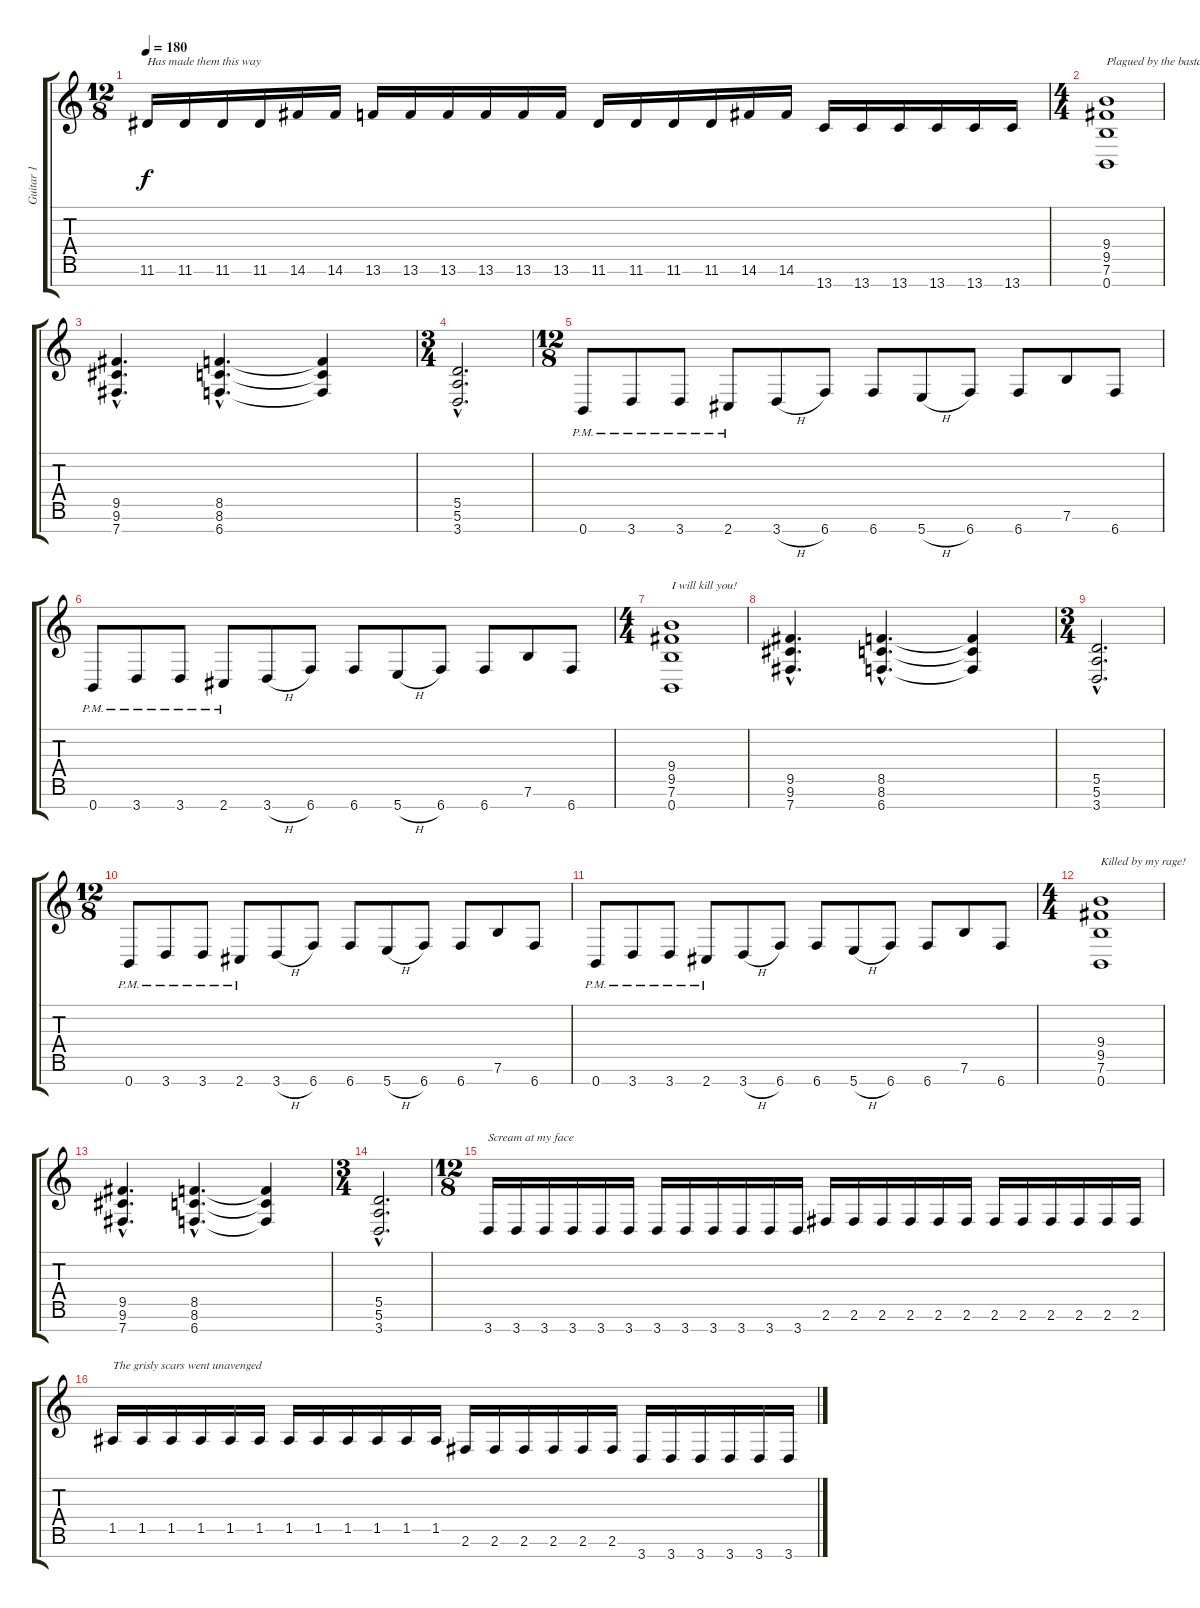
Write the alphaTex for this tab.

\track ("Guitar 1" "Guitar 1") {instrument distortionguitar}
\staff {score tabs}
\tuning (E4 B3 G3 D3 A2 E2 B1) {hide}
\ts (12 8)
\tempo 180
\clef g2
\ks c
11.6.16{txt "Has made them this way" dy f} 11.6.16 11.6.16 11.6.16 14.6.16 14.6.16 13.6.16 13.6.16 13.6.16 13.6.16 13.6.16 13.6.16 11.6.16 11.6.16 11.6.16 11.6.16 14.6.16 14.6.16 13.7.16 13.7.16 13.7.16 13.7.16 13.7.16 13.7.16 |
\ts (4 4)
(9.4 9.5 7.6 0.7).1{txt "Plagued by the bastards"} |
(9.5{hac} 9.6{hac} 7.7{hac}).4{d} (8.5{hac} 8.6{hac} 6.7{hac}).4{d} (8.5{t} 8.6{t} 6.7{t}).4 |
\ts (3 4)
(5.5{hac} 5.6{hac} 3.7{hac}).2{d} |
\ts (12 8)
0.7{pm}.8 3.7{pm}.8 3.7{pm}.8 2.7{pm}.8 3.7{h}.8 6.7.8 6.7.8 5.7{h}.8 6.7.8 6.7.8 7.6.8 6.7.8 |
0.7{pm}.8 3.7{pm}.8 3.7{pm}.8 2.7{pm}.8 3.7{h}.8 6.7.8 6.7.8 5.7{h}.8 6.7.8 6.7.8 7.6.8 6.7.8 |
\ts (4 4)
(9.4 9.5 7.6 0.7).1{txt "I will kill you!"} |
(9.5{hac} 9.6{hac} 7.7{hac}).4{d} (8.5{hac} 8.6{hac} 6.7{hac}).4{d} (8.5{t} 8.6{t} 6.7{t}).4 |
\ts (3 4)
(5.5{hac} 5.6{hac} 3.7{hac}).2{d} |
\ts (12 8)
0.7{pm}.8 3.7{pm}.8 3.7{pm}.8 2.7{pm}.8 3.7{h}.8 6.7.8 6.7.8 5.7{h}.8 6.7.8 6.7.8 7.6.8 6.7.8 |
0.7{pm}.8 3.7{pm}.8 3.7{pm}.8 2.7{pm}.8 3.7{h}.8 6.7.8 6.7.8 5.7{h}.8 6.7.8 6.7.8 7.6.8 6.7.8 |
\ts (4 4)
(9.4 9.5 7.6 0.7).1{txt "Killed by my rage!"} |
(9.5{hac} 9.6{hac} 7.7{hac}).4{d} (8.5{hac} 8.6{hac} 6.7{hac}).4{d} (8.5{t} 8.6{t} 6.7{t}).4 |
\ts (3 4)
(5.5{hac} 5.6{hac} 3.7{hac}).2{d} |
\ts (12 8)
3.7.16{txt "Scream at my face"} 3.7.16 3.7.16 3.7.16 3.7.16 3.7.16 3.7.16 3.7.16 3.7.16 3.7.16 3.7.16 3.7.16 2.6.16 2.6.16 2.6.16 2.6.16 2.6.16 2.6.16 2.6.16 2.6.16 2.6.16 2.6.16 2.6.16 2.6.16 |
1.5.16{txt "The grisly scars went unavenged"} 1.5.16 1.5.16 1.5.16 1.5.16 1.5.16 1.5.16 1.5.16 1.5.16 1.5.16 1.5.16 1.5.16 2.6.16 2.6.16 2.6.16 2.6.16 2.6.16 2.6.16 3.7.16 3.7.16 3.7.16 3.7.16 3.7.16 3.7.16
